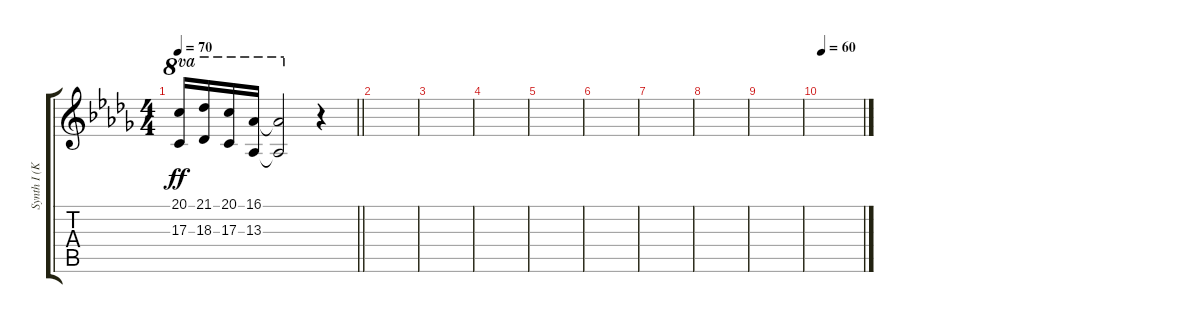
\track ("Synth I (Kotobuki Tsumugi)" "Synth I (K") {instrument acousticgrandpiano}
\staff {score tabs}
\tuning (E4 B3 G3 D3 A2 E2) {hide}
\ts (4 4)
\tempo 70
\clef g2
\barLineRight lightlight
\ks db
(20.1 17.3).16{ot 8va dy ff} (21.1 18.3).16{ot 8va} (20.1 17.3).16{ot 8va} (16.1 13.3).16{ot 8va} (16.1{t} 13.3{t}).2{ot 8va} r.4 |
|
|
|
|
|
|
|
|
\tempo 60
